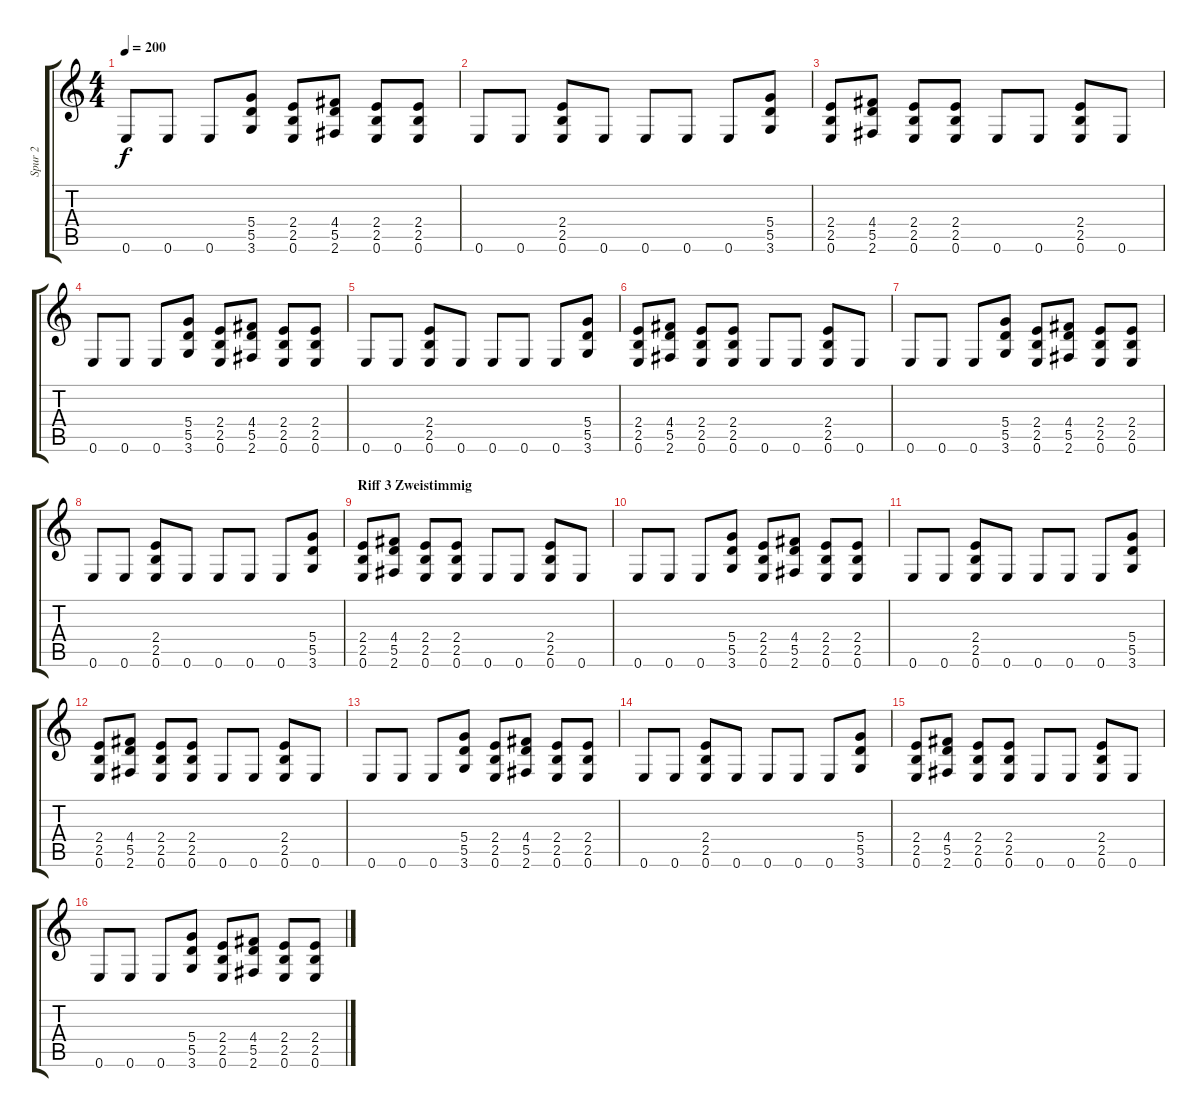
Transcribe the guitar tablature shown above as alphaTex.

\track ("Spur 2" "Spur 2") {instrument distortionguitar}
\staff {score tabs}
\tuning (E4 B3 G3 D3 A2 E2) {hide}
\ts (4 4)
\tempo 200
\clef g2
\ks c
0.6.8{dy f} 0.6.8 0.6.8 (5.4 5.5 3.6).8 (2.4 2.5 0.6).8 (4.4 5.5 2.6).8 (2.4 2.5 0.6).8 (2.4 2.5 0.6).8 |
0.6.8 0.6.8 (2.4 2.5 0.6).8 0.6.8 0.6.8 0.6.8 0.6.8 (5.4 5.5 3.6).8 |
(2.4 2.5 0.6).8 (4.4 5.5 2.6).8 (2.4 2.5 0.6).8 (2.4 2.5 0.6).8 0.6.8 0.6.8 (2.4 2.5 0.6).8 0.6.8 |
0.6.8 0.6.8 0.6.8 (5.4 5.5 3.6).8 (2.4 2.5 0.6).8 (4.4 5.5 2.6).8 (2.4 2.5 0.6).8 (2.4 2.5 0.6).8 |
0.6.8 0.6.8 (2.4 2.5 0.6).8 0.6.8 0.6.8 0.6.8 0.6.8 (5.4 5.5 3.6).8 |
(2.4 2.5 0.6).8 (4.4 5.5 2.6).8 (2.4 2.5 0.6).8 (2.4 2.5 0.6).8 0.6.8 0.6.8 (2.4 2.5 0.6).8 0.6.8 |
0.6.8 0.6.8 0.6.8 (5.4 5.5 3.6).8 (2.4 2.5 0.6).8 (4.4 5.5 2.6).8 (2.4 2.5 0.6).8 (2.4 2.5 0.6).8 |
0.6.8 0.6.8 (2.4 2.5 0.6).8 0.6.8 0.6.8 0.6.8 0.6.8 (5.4 5.5 3.6).8 |
\section ("" "Riff 3 Zweistimmig")
(2.4 2.5 0.6).8 (4.4 5.5 2.6).8 (2.4 2.5 0.6).8 (2.4 2.5 0.6).8 0.6.8 0.6.8 (2.4 2.5 0.6).8 0.6.8 |
0.6.8 0.6.8 0.6.8 (5.4 5.5 3.6).8 (2.4 2.5 0.6).8 (4.4 5.5 2.6).8 (2.4 2.5 0.6).8 (2.4 2.5 0.6).8 |
0.6.8 0.6.8 (2.4 2.5 0.6).8 0.6.8 0.6.8 0.6.8 0.6.8 (5.4 5.5 3.6).8 |
(2.4 2.5 0.6).8 (4.4 5.5 2.6).8 (2.4 2.5 0.6).8 (2.4 2.5 0.6).8 0.6.8 0.6.8 (2.4 2.5 0.6).8 0.6.8 |
0.6.8 0.6.8 0.6.8 (5.4 5.5 3.6).8 (2.4 2.5 0.6).8 (4.4 5.5 2.6).8 (2.4 2.5 0.6).8 (2.4 2.5 0.6).8 |
0.6.8 0.6.8 (2.4 2.5 0.6).8 0.6.8 0.6.8 0.6.8 0.6.8 (5.4 5.5 3.6).8 |
(2.4 2.5 0.6).8 (4.4 5.5 2.6).8 (2.4 2.5 0.6).8 (2.4 2.5 0.6).8 0.6.8 0.6.8 (2.4 2.5 0.6).8 0.6.8 |
0.6.8 0.6.8 0.6.8 (5.4 5.5 3.6).8 (2.4 2.5 0.6).8 (4.4 5.5 2.6).8 (2.4 2.5 0.6).8 (2.4 2.5 0.6).8
